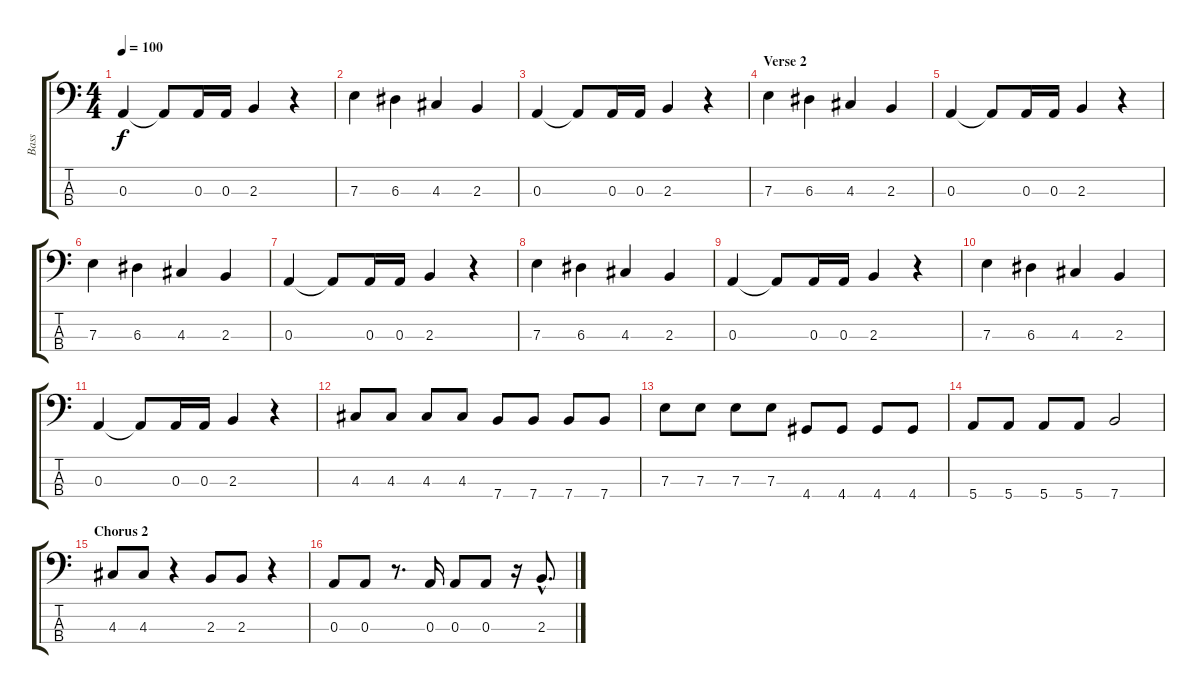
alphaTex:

\track ("Bass" "Bass") {instrument electricbassfinger}
\staff {score tabs}
\tuning (G2 D2 A1 E1) {hide}
\ts (4 4)
\tempo 100
\clef f4
\ks c
0.3.4{dy f} 0.3{t}.8 0.3.16 0.3.16 2.3.4 r.4 |
7.3.4 6.3.4 4.3.4 2.3.4 |
0.3.4 0.3{t}.8 0.3.16 0.3.16 2.3.4 r.4 |
\section ("" "Verse 2")
7.3.4 6.3.4 4.3.4 2.3.4 |
0.3.4 0.3{t}.8 0.3.16 0.3.16 2.3.4 r.4 |
7.3.4 6.3.4 4.3.4 2.3.4 |
0.3.4 0.3{t}.8 0.3.16 0.3.16 2.3.4 r.4 |
7.3.4 6.3.4 4.3.4 2.3.4 |
0.3.4 0.3{t}.8 0.3.16 0.3.16 2.3.4 r.4 |
7.3.4 6.3.4 4.3.4 2.3.4 |
0.3.4 0.3{t}.8 0.3.16 0.3.16 2.3.4 r.4 |
4.3.8 4.3.8 4.3.8 4.3.8 7.4.8 7.4.8 7.4.8 7.4.8 |
7.3.8 7.3.8 7.3.8 7.3.8 4.4.8 4.4.8 4.4.8 4.4.8 |
5.4.8 5.4.8 5.4.8 5.4.8 7.4.2 |
\section ("" "Chorus 2")
4.3.8 4.3.8 r.4 2.3.8 2.3.8 r.4 |
0.3.8 0.3.8 r.8{d} 0.3.16 0.3.8 0.3.8 r.16 2.3{hac}.8{d}
